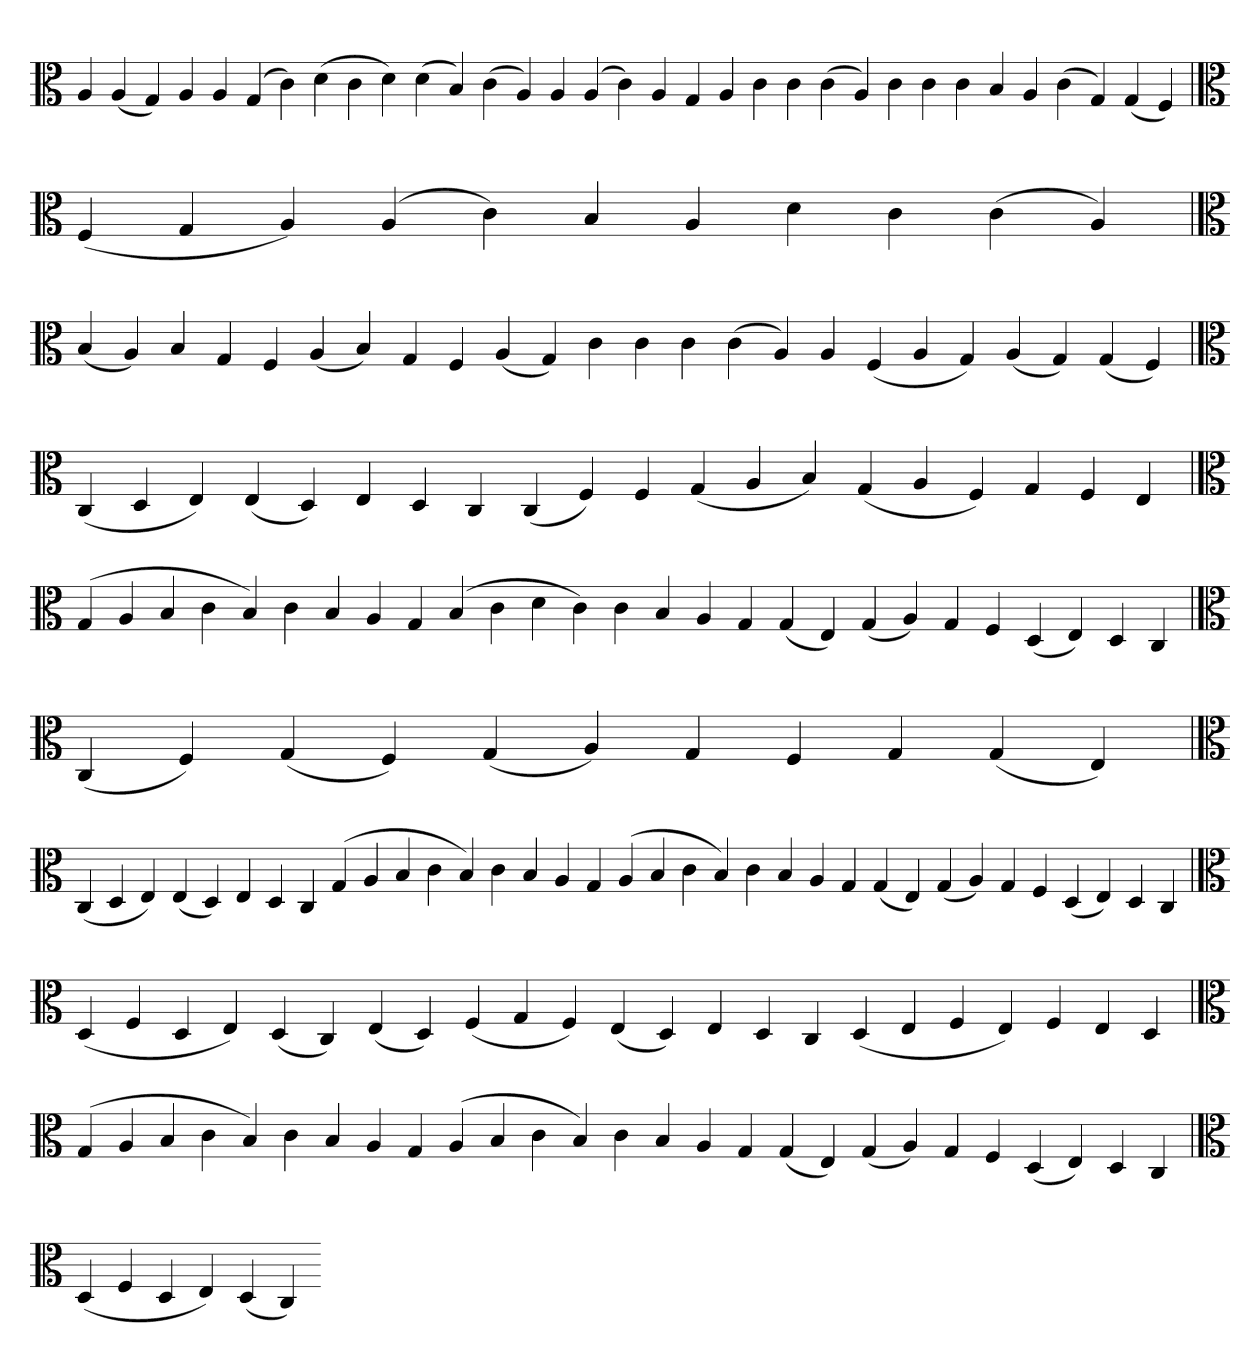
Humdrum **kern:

**kern
*part1
*staff1
*clefC3
=
4A
(4A
4G)
4A
4A
(4G
4c)
(4d
4c
4d)
(4d
4B)
(4c
4A)
4A
(4A
4c)
4A
4G
4A
4c
4c
(4c
4A)
4c
4c
4c
4B
4A
(4c
4G)
(4G
4F)
='
*clefC3
(4F
4G
4A)
(4A
4c)
4B
4A
4d
4c
(4c
4A)
=`
*clefC3
(4B
4A)
4B
4G
4F
(4A
4B)
4G
4F
(4A
4G)
4c
4c
4c
(4c
4A)
4A
(4F
4A
4G)
(4A
4G)
(4G
4F)
=
*clefC3
(4C
4D
4E)
(4E
4D)
4E
4D
4C
(4C
4F)
4F
(4G
4A
4B)
(4G
4A
4F)
4G
4F
4E
=`
*clefC3
(4G
4A
4B
4c
4B)
4c
4B
4A
4G
(4B
4c
4d
4c)
4c
4B
4A
4G
(4G
4E)
(4G
4A)
4G
4F
(4D
4E)
4D
4C
=`
*clefC3
(4C
4F)
(4G
4F)
(4G
4A)
4G
4F
4G
(4G
4E)
=
*clefC3
(4C
4D
4E)
(4E
4D)
4E
4D
4C
(4G
4A
4B
4c
4B)
4c
4B
4A
4G
(4A
4B
4c
4B)
4c
4B
4A
4G
(4G
4E)
(4G
4A)
4G
4F
(4D
4E)
4D
4C
=`
*clefC3
(4D
4F
4D
4E)
(4D
4C)
(4E
4D)
(4F
4G
4F)
(4E
4D)
4E
4D
4C
(4D
4E
4F
4E)
4F
4E
4D
=
*clefC3
(4G
4A
4B
4c
4B)
4c
4B
4A
4G
(4A
4B
4c
4B)
4c
4B
4A
4G
(4G
4E)
(4G
4A)
4G
4F
(4D
4E)
4D
4C
=`
*clefC3
(4D
4F
4D
4E)
(4D
4C)
=-
*-
